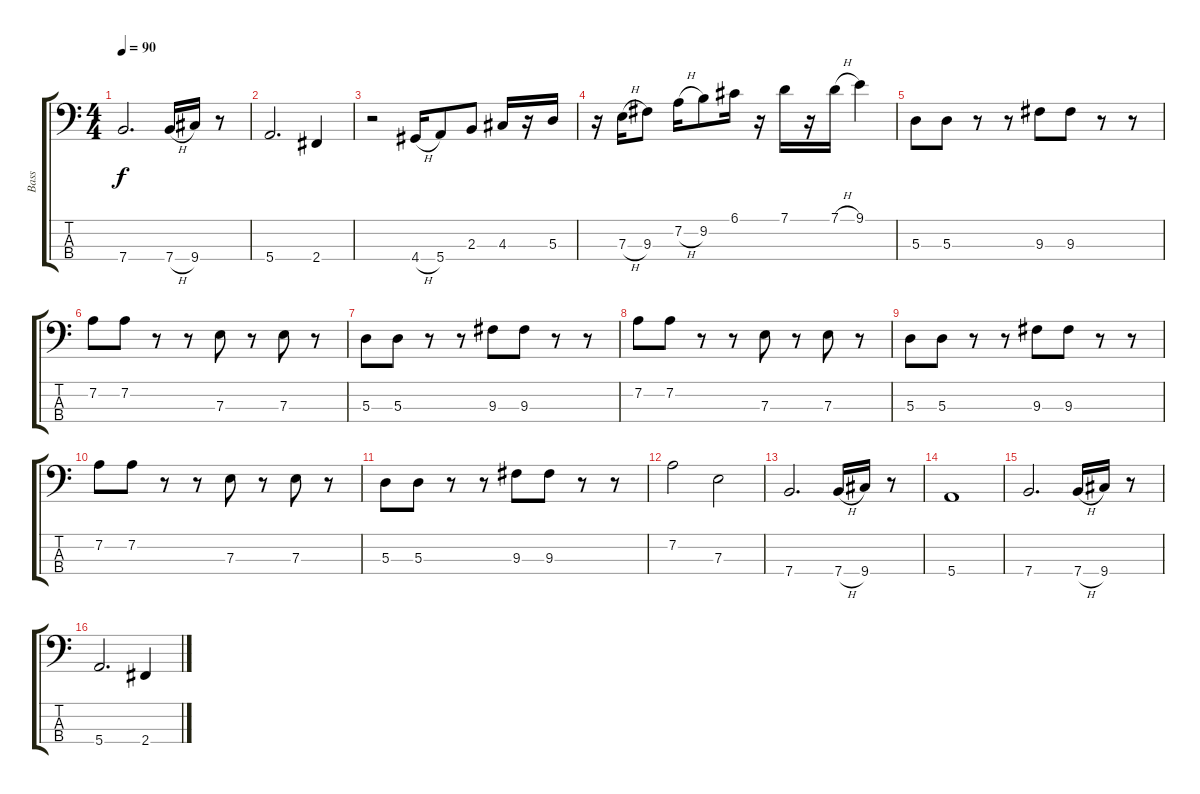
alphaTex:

\track ("Bass" "Bass") {instrument electricbassfinger}
\staff {score tabs}
\tuning (G2 D2 A1 E1) {hide}
\ts (4 4)
\tempo 90
\clef f4
\ks c
7.4.2{d dy f} 7.4{h}.16 9.4.16 r.8 |
5.4.2{d} 2.4.4 |
r.2 4.4{h}.16 5.4.8 2.3.8 4.3.16 r.16 5.3.16 |
r.16 7.3{h}.16 9.3.8 7.2{h}.16 9.2.8 6.1.16 r.16 7.1.16 r.16 7.1{h}.16 9.1.4 |
5.3.8 5.3.8 r.8 r.8 9.3.8 9.3.8 r.8 r.8 |
7.2.8 7.2.8 r.8 r.8 7.3.8 r.8 7.3.8 r.8 |
5.3.8 5.3.8 r.8 r.8 9.3.8 9.3.8 r.8 r.8 |
7.2.8 7.2.8 r.8 r.8 7.3.8 r.8 7.3.8 r.8 |
5.3.8 5.3.8 r.8 r.8 9.3.8 9.3.8 r.8 r.8 |
7.2.8 7.2.8 r.8 r.8 7.3.8 r.8 7.3.8 r.8 |
5.3.8 5.3.8 r.8 r.8 9.3.8 9.3.8 r.8 r.8 |
7.2.2 7.3.2 |
7.4.2{d} 7.4{h}.16 9.4.16 r.8 |
5.4.1 |
7.4.2{d} 7.4{h}.16 9.4.16 r.8 |
5.4.2{d} 2.4.4
